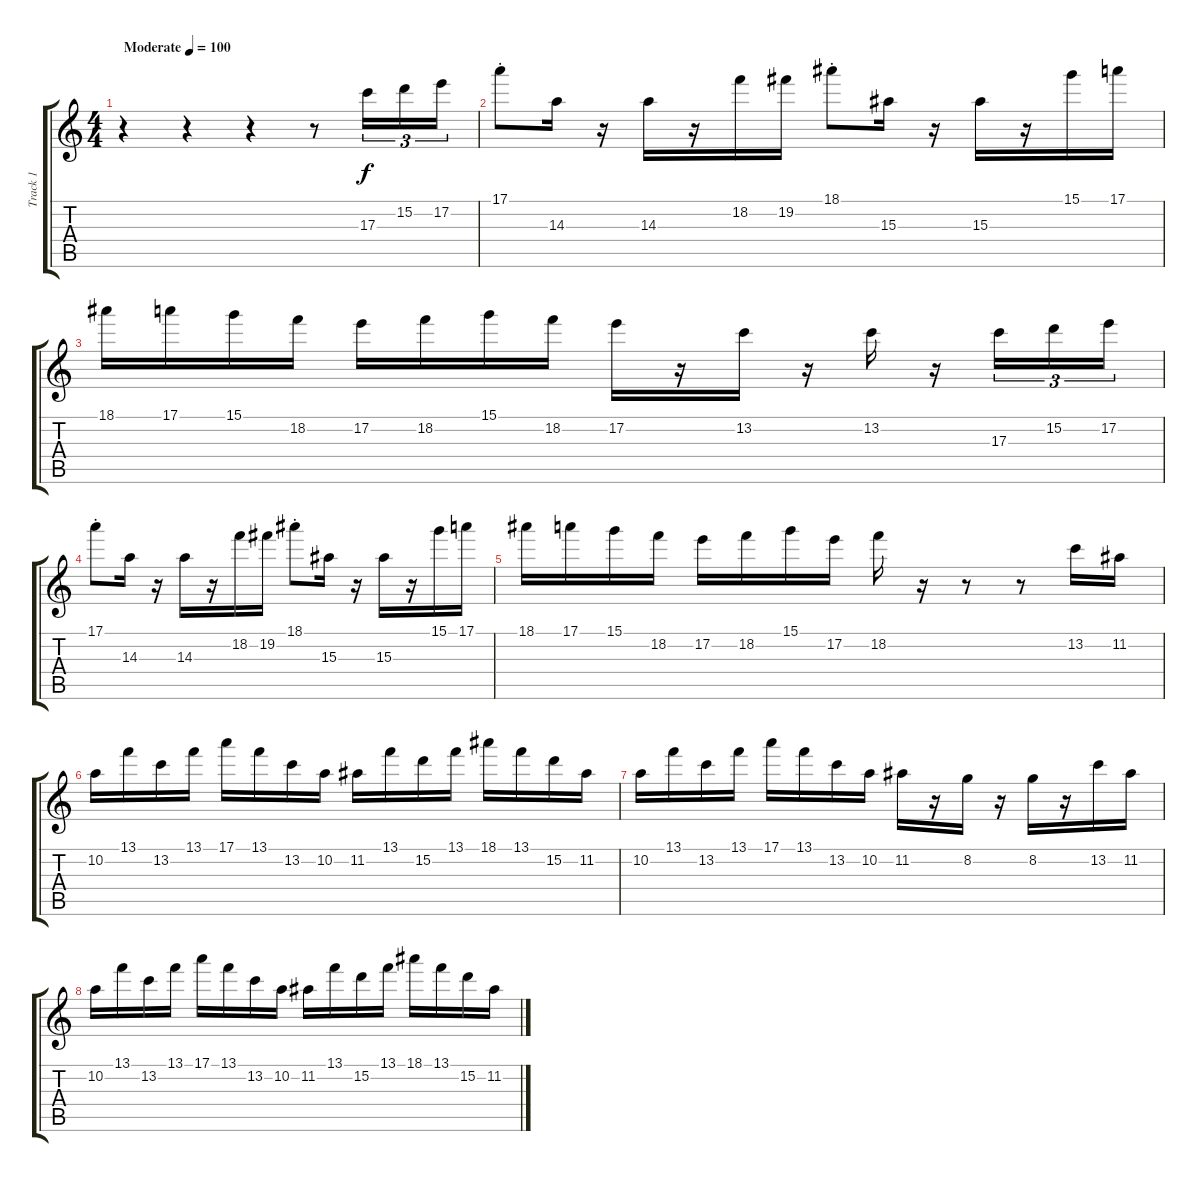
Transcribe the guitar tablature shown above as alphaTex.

\track ("Track 1" "Track 1") {instrument acousticguitarsteel}
\staff {score tabs}
\tuning (E4 B3 G3 D3 A2 E2) {hide}
\ts (4 4)
\tempo (100 "Moderate")
\clef g2
\ks c
r.4{dy f instrument acousticguitarsteel} r.4 r.4 r.8 17.3.16{tu (3 2)} 15.2.16{tu (3 2)} 17.2.16{tu (3 2)} |
17.1{st}.8 14.3.16 r.16 14.3.16 r.16 18.2.16 19.2.16 18.1{st}.8 15.3.16 r.16 15.3.16 r.16 15.1.16 17.1.16 |
18.1.16 17.1.16 15.1.16 18.2.16 17.2.16 18.2.16 15.1.16 18.2.16 17.2.16 r.16 13.2.16 r.16 13.2.16 r.16 17.3.16{tu (3 2)} 15.2.16{tu (3 2)} 17.2.16{tu (3 2)} |
17.1{st}.8 14.3.16 r.16 14.3.16 r.16 18.2.16 19.2.16 18.1{st}.8 15.3.16 r.16 15.3.16 r.16 15.1.16 17.1.16 |
18.1.16 17.1.16 15.1.16 18.2.16 17.2.16 18.2.16 15.1.16 17.2.16 18.2.16 r.16 r.8 r.8 13.2.16 11.2.16 |
10.2.16 13.1.16 13.2.16 13.1.16 17.1.16 13.1.16 13.2.16 10.2.16 11.2.16 13.1.16 15.2.16 13.1.16 18.1.16 13.1.16 15.2.16 11.2.16 |
10.2.16 13.1.16 13.2.16 13.1.16 17.1.16 13.1.16 13.2.16 10.2.16 11.2.16 r.16 8.2.16 r.16 8.2.16 r.16 13.2.16 11.2.16 |
10.2.16 13.1.16 13.2.16 13.1.16 17.1.16 13.1.16 13.2.16 10.2.16 11.2.16 13.1.16 15.2.16 13.1.16 18.1.16 13.1.16 15.2.16 11.2.16
